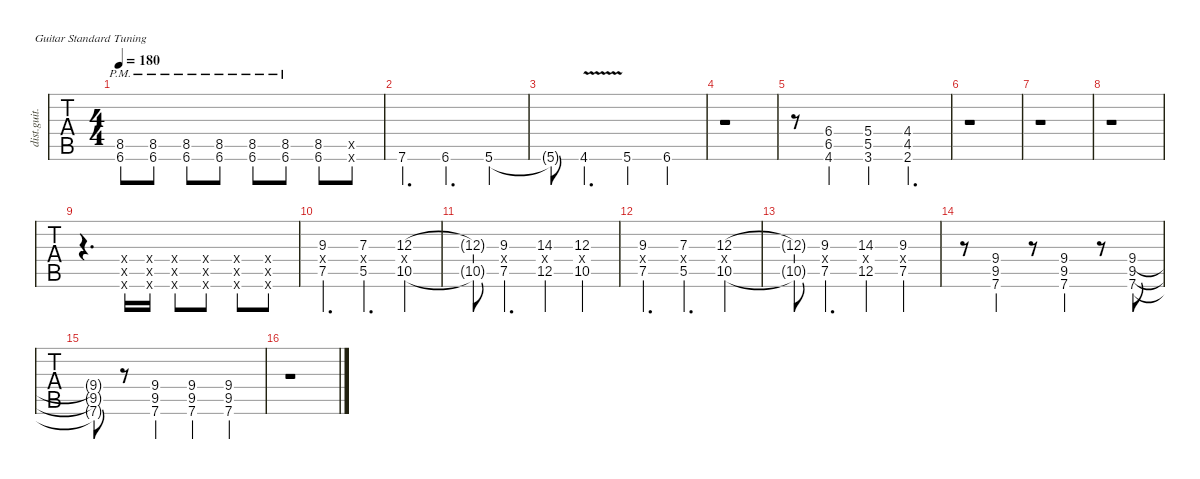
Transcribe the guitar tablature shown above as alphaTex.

\defaultSystemsLayout 4
\hideDynamics
\bracketExtendMode nobrackets
\otherSystemsTrackNameOrientation horizontal
\track ("Gitah!" "dist.guit.") {instrument distortionguitar}
\staff {tabs}
\tuning (E4 B3 G3 D3 A2 E2)
\ts (4 4)
\tempo 180
\clef g2
\ks c
(8.5{pm} 6.6{pm acc #}).8{dy f} (8.5{pm} 6.6{pm acc #}).8 (8.5{pm} 6.6{pm acc #}).8 (8.5{pm} 6.6{pm acc #}).8 (8.5{pm} 6.6{pm acc #}).8 (8.5{pm} 6.6{pm acc #}).8 (8.5 6.6{acc #}).8 (8.5{x} 6.6{x acc #}).8 |
7.6.4{d} 6.6{acc #}.4{d} 5.6.4 |
5.6{t}.8 4.6{v acc #}.4{d} 5.6.4 6.6{acc #}.4 |
r.1 |
r.8 (6.4{st acc #} 6.5{st acc #} 4.6{st acc #}).4 (5.4{st} 5.5{st} 3.6{st}).4 (4.4{acc #} 4.5{acc #} 2.6{acc #}).4{d} |
r.1 |
r.1 |
r.1 |
r.4{d} (0.4{x} 0.5{x} 0.6{x}).16 (0.4{x} 0.5{x} 0.6{x}).16 (0.4{x} 0.5{x} 0.6{x}).8 (0.4{x} 0.5{x} 0.6{x}).8 (0.4{x} 0.5{x} 0.6{x}).8 (0.4{x} 0.5{x} 0.6{x}).8 |
(9.3 0.4{x} 7.5).4{d} (7.3 0.4{x} 5.5).4{d} (12.3 0.4{x} 10.5).4 |
(12.3{t} 10.5{t}).8 (9.3 0.4{x} 7.5).4{d} (14.3 0.4{x} 12.5).4 (12.3 0.4{x} 10.5).4 |
(9.3 0.4{x} 7.5).4{d} (7.3 0.4{x} 5.5).4{d} (12.3 0.4{x} 10.5).4 |
(12.3{t} 10.5{t}).8 (9.3 0.4{x} 7.5).4{d} (14.3 0.4{x} 12.5).4 (9.3 0.4{x} 7.5).4 |
r.8 (9.4 9.5{acc #} 7.6).4 r.8 (9.4 9.5{acc #} 7.6).4 r.8 (9.4 9.5{acc #} 7.6).8 |
(9.4{t} 9.5{t acc #} 7.6{t}).8 r.8 (9.4 9.5{acc #} 7.6).4 (9.4 9.5{acc #} 7.6).4 (9.4 9.5{acc #} 7.6).4 |
r.1
